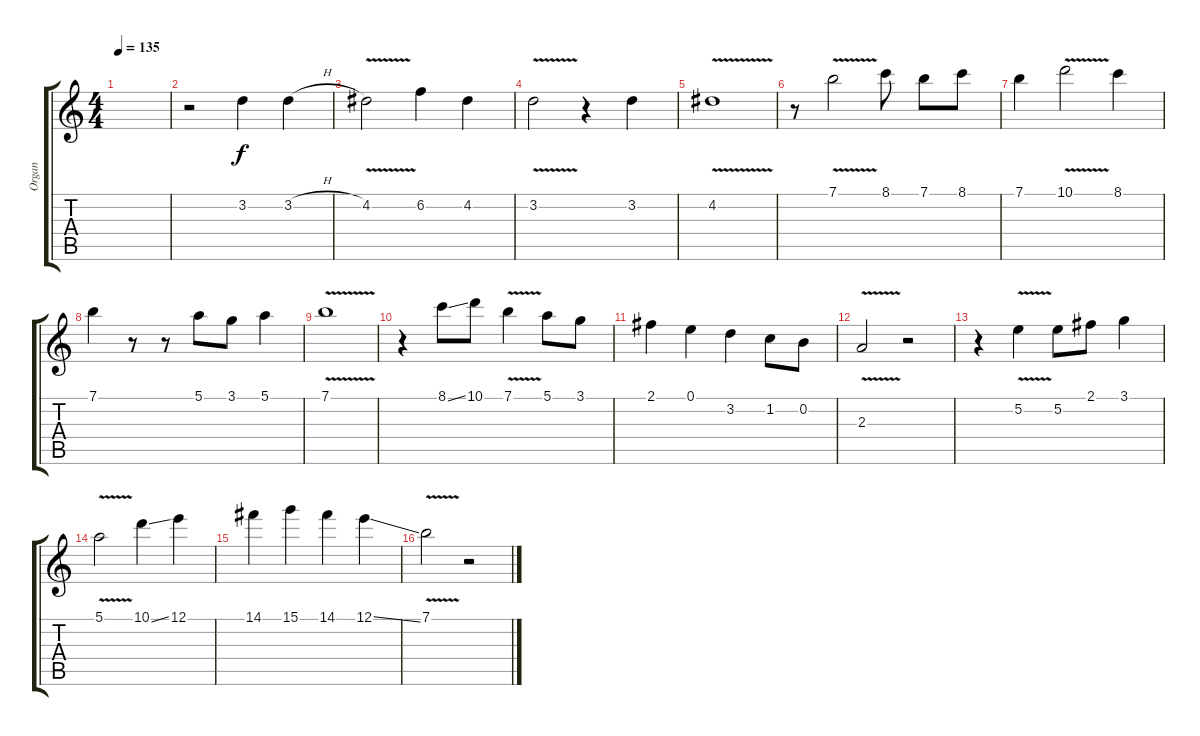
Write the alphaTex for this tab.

\track ("Organ" "Organ") {instrument electricguitarjazz}
\staff {score tabs}
\tuning (E4 B3 G3 D3 A2 E2) {hide}
\ts (4 4)
\tempo 135
\clef g2
\ks c
|
r.2 3.2.4 3.2{h}.4 |
4.2{v}.2 6.2.4 4.2.4 |
3.2{v}.2 r.4 3.2.4 |
4.2{v}.1 |
r.8 7.1{v}.2 8.1.8 7.1.8 8.1.8 |
7.1.4 10.1{v}.2 8.1.4 |
7.1.4 r.8 r.8 5.1.8 3.1.8 5.1.4 |
7.1{v}.1 |
r.4 8.1{ss}.8 10.1.8 7.1{v}.4 5.1.8 3.1.8 |
2.1.4 0.1.4 3.2.4 1.2.8 0.2.8 |
2.3{v}.2 r.2 |
r.4 5.2{v}.4 5.2.8 2.1.8 3.1.4 |
5.1{v}.2 10.1{ss}.4 12.1.4 |
14.1.4 15.1.4 14.1.4 12.1{ss}.4 |
7.1{v}.2 r.2
